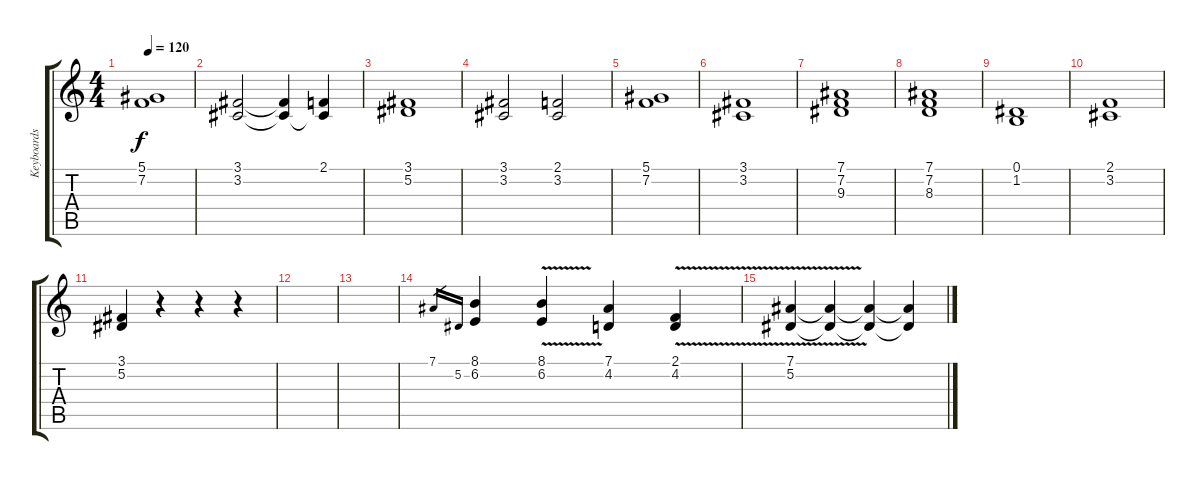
\track ("Keyboards" "Keyboards") {instrument pad7halo}
\staff {score tabs}
\tuning (Eb4 Bb3 Gb3 Db3 Ab2 Eb2) {hide}
\ts (4 4)
\tempo 120
\clef g2
\ks c
(5.1 7.2).1{dy f} |
(3.1 3.2).2 (3.1{t} 3.2{t}).4 (2.1 3.2{t}).4 |
(3.1 5.2).1 |
(3.1 3.2).2 (2.1 3.2).2 |
(5.1 7.2).1 |
(3.1 3.2).1 |
(7.1 7.2 9.3).1 |
(7.1 7.2 8.3).1 |
(0.1 1.2).1 |
(2.1 3.2).1 |
(3.1 5.2).4 r.4 r.4 r.4 |
|
|
7.1.16{gr} 5.2.16{gr} (8.1 6.2).4 (8.1{v} 6.2{v}).4 (7.1 4.2).4 (2.1{v} 4.2{v}).4 |
(7.1{v} 5.2).4 (7.1{t} 5.2{t}).4 (7.1{t} 5.2{t}).4 (7.1{t} 5.2{t}).4
